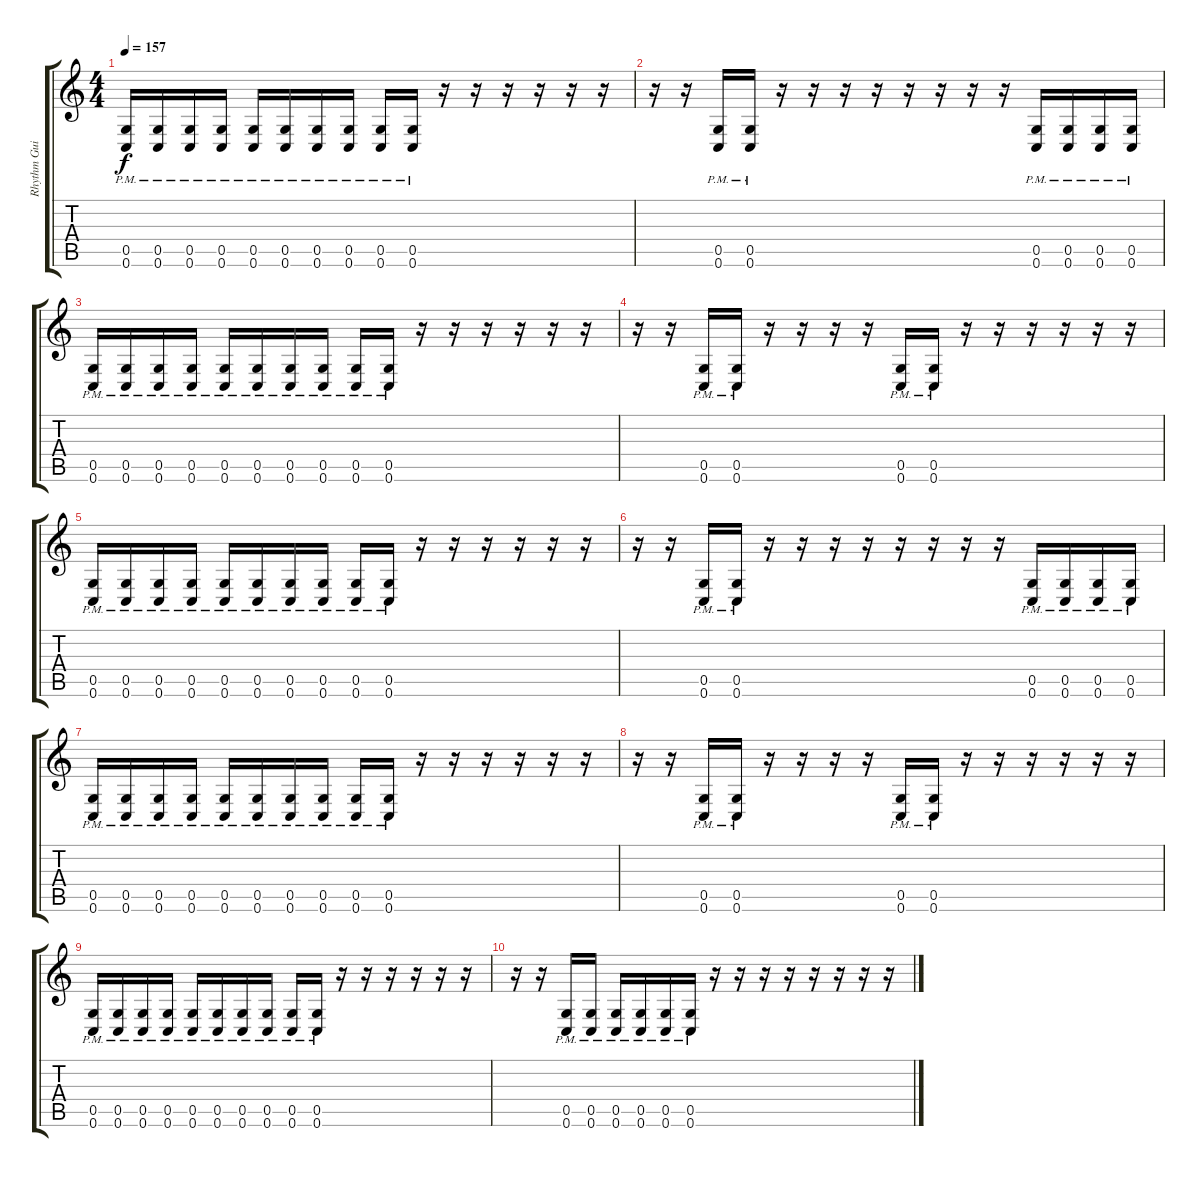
\track ("Rhythm Guitar 2" "Rhythm Gui") {instrument distortionguitar}
\staff {score tabs}
\tuning (D4 A3 F3 C3 G2 C2) {hide}
\ts (4 4)
\tempo 157
\clef g2
\ks c
(0.5{pm} 0.6{pm}).16{dy f} (0.5{pm} 0.6{pm}).16 (0.5{pm} 0.6{pm}).16 (0.5{pm} 0.6{pm}).16 (0.5{pm} 0.6{pm}).16 (0.5{pm} 0.6{pm}).16 (0.5{pm} 0.6{pm}).16 (0.5{pm} 0.6{pm}).16 (0.5{pm} 0.6{pm}).16 (0.5{pm} 0.6{pm}).16 r.16 r.16 r.16 r.16 r.16 r.16 |
r.16 r.16 (0.5{pm} 0.6{pm}).16 (0.5{pm} 0.6{pm}).16 r.16 r.16 r.16 r.16 r.16 r.16 r.16 r.16 (0.5{pm} 0.6{pm}).16 (0.5{pm} 0.6{pm}).16 (0.5{pm} 0.6{pm}).16 (0.5{pm} 0.6{pm}).16 |
(0.5{pm} 0.6{pm}).16 (0.5{pm} 0.6{pm}).16 (0.5{pm} 0.6{pm}).16 (0.5{pm} 0.6{pm}).16 (0.5{pm} 0.6{pm}).16 (0.5{pm} 0.6{pm}).16 (0.5{pm} 0.6{pm}).16 (0.5{pm} 0.6{pm}).16 (0.5{pm} 0.6{pm}).16 (0.5{pm} 0.6{pm}).16 r.16 r.16 r.16 r.16 r.16 r.16 |
r.16 r.16 (0.5{pm} 0.6{pm}).16 (0.5{pm} 0.6{pm}).16 r.16 r.16 r.16 r.16 (0.5{pm} 0.6{pm}).16 (0.5{pm} 0.6{pm}).16 r.16 r.16 r.16 r.16 r.16 r.16 |
(0.5{pm} 0.6{pm}).16 (0.5{pm} 0.6{pm}).16 (0.5{pm} 0.6{pm}).16 (0.5{pm} 0.6{pm}).16 (0.5{pm} 0.6{pm}).16 (0.5{pm} 0.6{pm}).16 (0.5{pm} 0.6{pm}).16 (0.5{pm} 0.6{pm}).16 (0.5{pm} 0.6{pm}).16 (0.5{pm} 0.6{pm}).16 r.16 r.16 r.16 r.16 r.16 r.16 |
r.16 r.16 (0.5{pm} 0.6{pm}).16 (0.5{pm} 0.6{pm}).16 r.16 r.16 r.16 r.16 r.16 r.16 r.16 r.16 (0.5{pm} 0.6{pm}).16 (0.5{pm} 0.6{pm}).16 (0.5{pm} 0.6{pm}).16 (0.5{pm} 0.6{pm}).16 |
(0.5{pm} 0.6{pm}).16 (0.5{pm} 0.6{pm}).16 (0.5{pm} 0.6{pm}).16 (0.5{pm} 0.6{pm}).16 (0.5{pm} 0.6{pm}).16 (0.5{pm} 0.6{pm}).16 (0.5{pm} 0.6{pm}).16 (0.5{pm} 0.6{pm}).16 (0.5{pm} 0.6{pm}).16 (0.5{pm} 0.6{pm}).16 r.16 r.16 r.16 r.16 r.16 r.16 |
r.16 r.16 (0.5{pm} 0.6{pm}).16 (0.5{pm} 0.6{pm}).16 r.16 r.16 r.16 r.16 (0.5{pm} 0.6{pm}).16 (0.5{pm} 0.6{pm}).16 r.16 r.16 r.16 r.16 r.16 r.16 |
(0.5{pm} 0.6{pm}).16 (0.5{pm} 0.6{pm}).16 (0.5{pm} 0.6{pm}).16 (0.5{pm} 0.6{pm}).16 (0.5{pm} 0.6{pm}).16 (0.5{pm} 0.6{pm}).16 (0.5{pm} 0.6{pm}).16 (0.5{pm} 0.6{pm}).16 (0.5{pm} 0.6{pm}).16 (0.5{pm} 0.6{pm}).16 r.16 r.16 r.16 r.16 r.16 r.16 |
r.16 r.16 (0.5{pm} 0.6{pm}).16 (0.5{pm} 0.6{pm}).16 (0.5{pm} 0.6{pm}).16 (0.5{pm} 0.6{pm}).16 (0.5{pm} 0.6{pm}).16 (0.5{pm} 0.6{pm}).16 r.16 r.16 r.16 r.16 r.16 r.16 r.16 r.16
